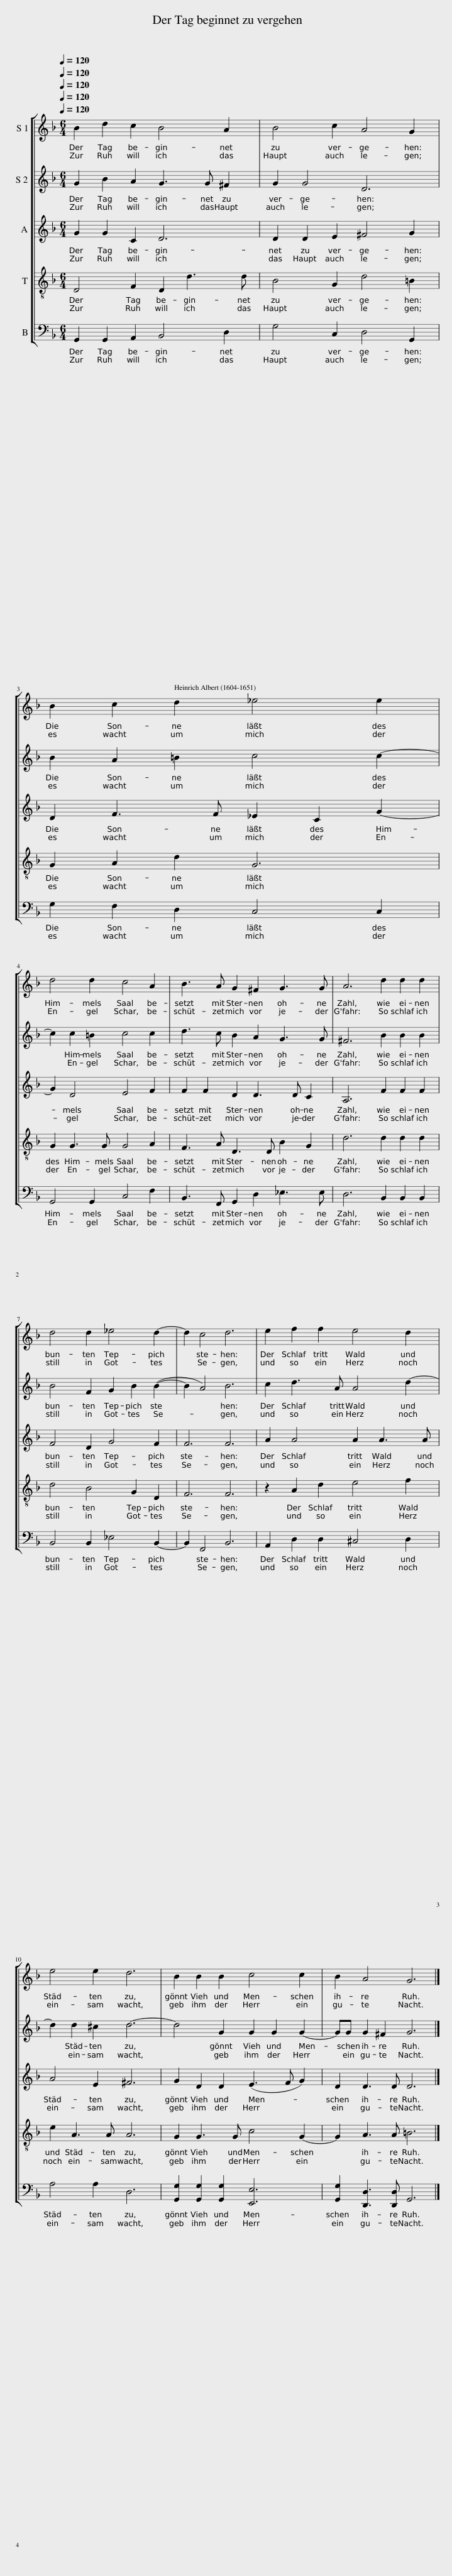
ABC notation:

X:1
%%score [ 1 2 3 4 5 ]
L:1/8
Q:1/4=120
M:6/4
I:linebreak $
K:F
V:1 treble
V:2 treble
V:3 treble
V:4 treble-8
V:5 bass
V:1
 B2 d2 c2 B4 A2 | B4 c2 A4 G2 |$ B2 c2 d2 _e4 e2 |$ d4 d2 c4 A2 | B3 A G2 ^F2 G3 G | %5
 A6 d2 d2 d2 |$ d4 d2 _e4 d2- | d2 c4 d6 | e2 f2 f2 e4 d2 |$ e4 e2 d6 | %10
 B2 B2 B2 c4 c2 | B2 A4 G6 |] %12
V:2
 G2 B2 A2 G3 G ^F2 | G2 G4 D6 |$ B2 A2 =B2 c4 c2- |$ c2 c2 =B2 c4 c2 | d3 c B2 A2 G3 G | %5
 ^F6 B2 B2 B2 |$ B4 F2 G2 B2 (B2- | B2 A4) B6 | c2 d3 A A4 d2- |$ d2 d2 ^c2 d6- | %10
 d4 G2 G2 G2 G2- | GG G2 ^F2 G6 |] %12
V:3
 G2 G2 C2 D6 | D2 D2 E2 ^F4 G2 |$ D2 F3 F _E2 C2 G2- |$ G2 D4 E4 F2 | F2 F2 D2 D3 D C2 | %5
 A,6 F2 F2 F2 |$ F4 D2 G4 F2 | F6 F6 | A2 A4 A2 A3 A |$ A4 E2 ^F6 | %10
 G2 D2 D2 (E3 F G2) | D2 D3 D D6 |] %12
V:4
 D4 F2 D2 d3 d | B4 G2 d4 =B2 |$ G2 A2 d2 G6 |$ G2 G3 G G4 A2 | F3 A D3 D B2 G2 | %5
 d6 d2 d2 d2 |$ d4 B4 G2 D2 | F6 F6 | z2 A2 d2 e4 f2 |$ e2 A3 A A6 | %10
 G2 G3 G c4 G2- | G2 A3 A =B6 |] %12
V:5
 G,,2 G,,2 A,,2 B,,4 D,2 | G,4 C,2 D,4 G,,2 |$ G,2 F,2 D,2 C,4 C,2 |$ G,,4 G,,2 C,4 F,2 | B,,3 F,, G,,2 D,2 _E,3 E, | %5
 D,6 B,,2 B,,2 B,,2 |$ B,,4 B,,2 _E,4 B,,2- | B,,2 F,,4 B,,6 | A,,2 D,2 D,2 ^C,4 D,2 |$ A,4 A,2 D,6 | %10
 [G,,G,]2 [G,,G,]2 [G,,G,]2 [E,,E,]6 | [G,,G,]2 [D,,D,]3 [D,,D,] G,,6 |] %12
